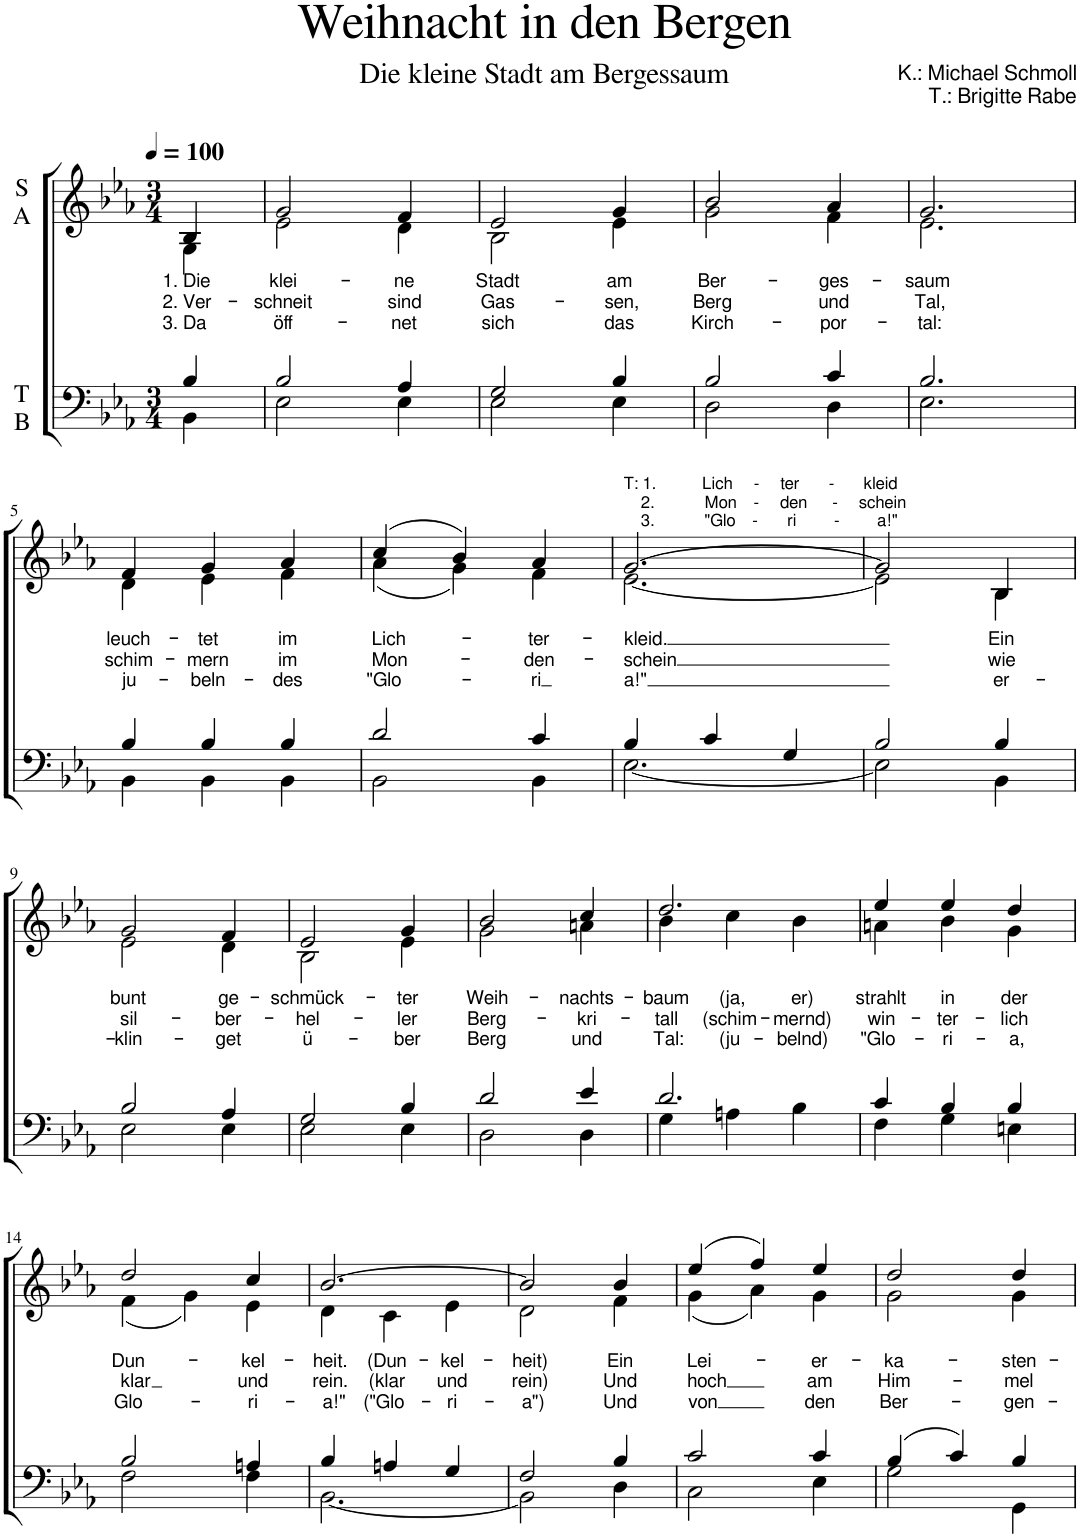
**kern	**kern	**text	**text	**text
*part2	*part1	*part1	*part1	*part1
*staff2	*staff1	*staff1	*staff1	*staff1
*I"T B	*I"S A	*	*	*
*clefF4	*clefG2	*	*	*
*k[b-e-a-]	*k[b-e-a-]	*	*	*
*M3/4	*M3/4	*	*	*
*MM100	*MM100	*	*	*
=	=	=	=	=
*^	*	*	*	*
!	!	!	!LO:LY:b	!LO:LY:b	!LO:LY:b
*	*	*^	*	*	*
4B-/	4BB-\	4B-/	4G\	1. Die	2. Ver-	3. Da
=1	=1	=1	=1	=1	=1	=1
!	!	!	!	!LO:LY:b	!LO:LY:b	!LO:LY:b
2B-/	2E-\	2g/	2e-\	klei-	-schneit	öff-
!	!	!	!	!LO:LY:b	!LO:LY:b	!LO:LY:b
4A-/	4E-\	4f/	4d\	-ne	sind	-net
=2	=2	=2	=2	=2	=2	=2
!	!	!	!	!LO:LY:b	!LO:LY:b	!LO:LY:b
2G/	2E-\	2e-/	2B-\	Stadt	Gas-	sich
!	!	!	!	!LO:LY:b	!LO:LY:b	!LO:LY:b
4B-/	4E-\	4g/	4e-\	am	-sen,	das
=3	=3	=3	=3	=3	=3	=3
!	!	!	!	!LO:LY:b	!LO:LY:b	!LO:LY:b
2B-/	2D\	2b-/	2g\	Ber-	Berg	Kirch-
!	!	!	!	!LO:LY:b	!LO:LY:b	!LO:LY:b
4c/	4D\	4a-/	4f\	-ges-	und	-por-
=4	=4	=4	=4	=4	=4	=4
!	!	!	!	!LO:LY:b	!LO:LY:b	!LO:LY:b
2.B-/	2.E-\	2.g/	2.e-\	-saum	Tal,	-tal:
!!LO:LB:g=z	!!
=5	=5	=5	=5	=5	=5	=5
!	!	!	!	!LO:LY:b	!LO:LY:b	!LO:LY:b
4B-/	4BB-\	4f/	4d\	leuch-	schim-	ju-
!	!	!	!	!LO:LY:b	!LO:LY:b	!LO:LY:b
4B-/	4BB-\	4g/	4e-\	-tet	-mern	-beln-
!	!	!	!	!LO:LY:b	!LO:LY:b	!LO:LY:b
4B-/	4BB-\	4a-/	4f\	im	im	-des
=6	=6	=6	=6	=6	=6	=6
!	!	!	!	!LO:LY:b	!LO:LY:b	!LO:LY:b
2d/	2BB-\	(4cc/	(4a-\	Lich-	Mon-	"Glo-
.	.	4b-/)	4g\)	.	.	.
!	!	!	!	!LO:LY:b	!LO:LY:b	!LO:LY:b
4c/	4BB-\	4a-/	4f\	ter-	den-	ri
=7	=7	=7	=7	=7	=7	=7
!	!	!LO:TX:a:t=T&colon; 1.           Lich     -     ter       -       kleid	!	!	!	!
!	!	!LO:TX:a:t=2.            Mon    -     den      -     schein	!	!	!	!
!	!	!LO:TX:a:t=3.            "Glo    -       ri         -         a!"	!	!	!	!
!	!	!	!	!LO:LY:b	!LO:LY:b	!LO:LY:b
4B-/	[2.E-\	[2.g/	[2.e-\	-kleid.	-schein	a!"
4c/	.	.	.	.	.	.
4G/	.	.	.	.	.	.
=8	=8	=8	=8	=8	=8	=8
2B-/	2E-\]	2g/]	2e-\]	.	.	.
!	!	!	!	!LO:LY:b	!LO:LY:b	!LO:LY:b
4B-/	4BB-\	4B-/	4B-\	Ein	wie	er-
!!LO:LB:g=z	!!
=9	=9	=9	=9	=9	=9	=9
!	!	!	!	!LO:LY:b	!LO:LY:b	!LO:LY:b
2B-/	2E-\	2g/	2e-\	bunt	sil-	-klin-
!	!	!	!	!LO:LY:b	!LO:LY:b	!LO:LY:b
4A-/	4E-\	4f/	4d\	ge-	-ber-	-get
=10	=10	=10	=10	=10	=10	=10
!	!	!	!	!LO:LY:b	!LO:LY:b	!LO:LY:b
2G/	2E-\	2e-/	2B-\	-schmück-	-hel-	ü-
!	!	!	!	!LO:LY:b	!LO:LY:b	!LO:LY:b
4B-/	4E-\	4g/	4e-\	-ter	-ler	-ber
=11	=11	=11	=11	=11	=11	=11
!	!	!	!	!LO:LY:b	!LO:LY:b	!LO:LY:b
2d/	2D\	2b-/	2g\	Weih-	Berg-	Berg
!	!	!	!	!LO:LY:b	!LO:LY:b	!LO:LY:b
4e-/	4D\	4cc/	4an\	-nachts-	-kri-	und
=12	=12	=12	=12	=12	=12	=12
!	!	!	!	!LO:LY:b	!LO:LY:b	!LO:LY:b
2.d/	4G\	2.dd/	4b-\	-baum	-tall	Tal:
!	!	!	!	!LO:LY:b	!LO:LY:b	!LO:LY:b
.	4An\	.	4cc\	(ja,	(schim-	(ju-
!	!	!	!	!LO:LY:b	!LO:LY:b	!LO:LY:b
.	4B-\	.	4b-\	er)	-mernd)	-belnd)
=13	=13	=13	=13	=13	=13	=13
!	!	!	!	!LO:LY:b	!LO:LY:b	!LO:LY:b
4c/	4F\	4ee-/	4an\	strahlt	win-	"Glo-
!	!	!	!	!LO:LY:b	!LO:LY:b	!LO:LY:b
4B-/	4G\	4ee-/	4b-\	in	-ter-	-ri-
!	!	!	!	!LO:LY:b	!LO:LY:b	!LO:LY:b
4B-/	4En\	4dd/	4g\	der	-lich	-a,
!!LO:LB:g=z	!!
=14	=14	=14	=14	=14	=14	=14
!	!	!	!	!LO:LY:b	!LO:LY:b	!LO:LY:b
2B-/	2F\	2dd/	(4f\	Dun-	klar	Glo-
.	.	.	4g\)	.	.	.
!	!	!	!	!LO:LY:b	!LO:LY:b	!LO:LY:b
4An/	4F\	4cc/	4e-\	-kel-	und	-ri-
=15	=15	=15	=15	=15	=15	=15
!	!	!	!	!LO:LY:b	!LO:LY:b	!LO:LY:b
4B-/	[2.BB-\	[2.b-/	4d\	-heit.	rein.	-a!"
!	!	!	!	!LO:LY:b	!LO:LY:b	!LO:LY:b
4An/	.	.	4c\	(Dun-	(klar	("Glo-
!	!	!	!	!LO:LY:b	!LO:LY:b	!LO:LY:b
4G/	.	.	4e-\	-kel-	und	-ri-
=16	=16	=16	=16	=16	=16	=16
!	!	!	!	!LO:LY:b	!LO:LY:b	!LO:LY:b
2F/	2BB-\]	2b-/]	2d\	-heit)	rein)	-a")
!	!	!	!	!LO:LY:b	!LO:LY:b	!LO:LY:b
4B-/	4D\	4b-/	4f\	Ein	Und	Und
=17	=17	=17	=17	=17	=17	=17
!	!	!	!	!LO:LY:b	!LO:LY:b	!LO:LY:b
2c/	2C\	(4ee-/	(4g\	Lei-	hoch	von
.	.	4ff/)	4a-\)	.	.	.
!	!	!	!	!LO:LY:b	!LO:LY:b	!LO:LY:b
4c/	4E-\	4ee-/	4g\	-er-	am	den
=18	=18	=18	=18	=18	=18	=18
!	!	!	!	!LO:LY:b	!LO:LY:b	!LO:LY:b
(4B-/	2G\	2dd/	2g\	-ka-	Him-	Ber-
4c/)	.	.	.	.	.	.
!	!	!	!	!LO:LY:b	!LO:LY:b	!LO:LY:b
4B-/	4GG\	4dd/	4g\	-sten-	-mel	-gen-
*v	*v	*	*	*	*	*
*	*v	*v	*	*	*
=	=	=	=	=
*-	*-	*-	*-	*-
